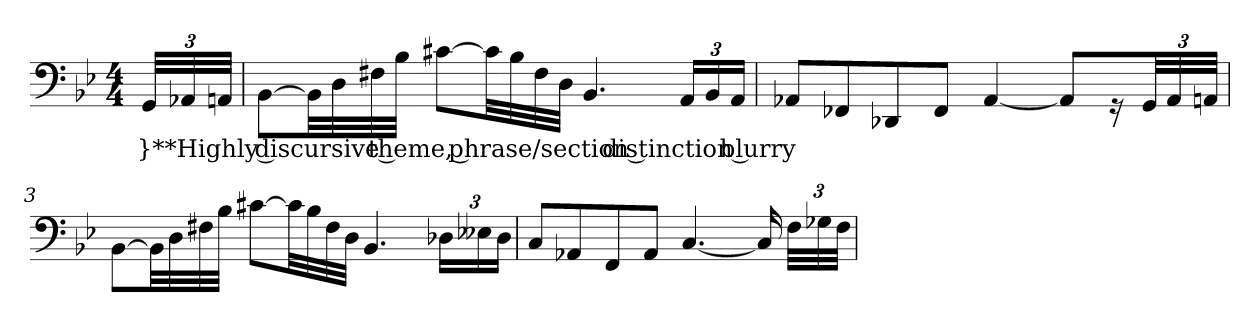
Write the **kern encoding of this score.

**kern	**text
*part1	*part1
*staff1	*staff1
*clefF4	*
*k[b-e-]	*
*g:	*
*M4/4	*
*MM70	*
=	=
48GGLLL	}**Highly discursive theme, phrase/section distinction blurry
48AA-X	.
48AAnJJJ	.
=1	=1
[8BB-L	.
32BB-LL]	.
32D	.
32F#X	.
32B-JJJ	.
[8c#XL	.
32c#LL]	.
32B-	.
32F#	.
32DJJJ	.
4.BB-	.
24AALL	.
24BB-	.
24AAJJ	.
=2	=2
8AA-XL	.
8FF-X	.
8DD-X	.
8FF-J	.
[4AA-	.
8AA-L]	.
16r	.
48GGLL	.
48AA-	.
48AAnJJJ	.
=3	=3
[8BB-L	.
32BB-LL]	.
32D	.
32F#X	.
32B-JJJ	.
[8c#XL	.
32c#LL]	.
32B-	.
32F#	.
32DJJJ	.
4.BB-	.
24D-XLL	.
24E--X	.
24D-JJ	.
=4	=4
8CL	.
8AA-X	.
8FF	.
8AA-J	.
[4.C	.
16C]	.
48FLLL	.
48G-X	.
48FJJJ	.
=	=
*-	*-
